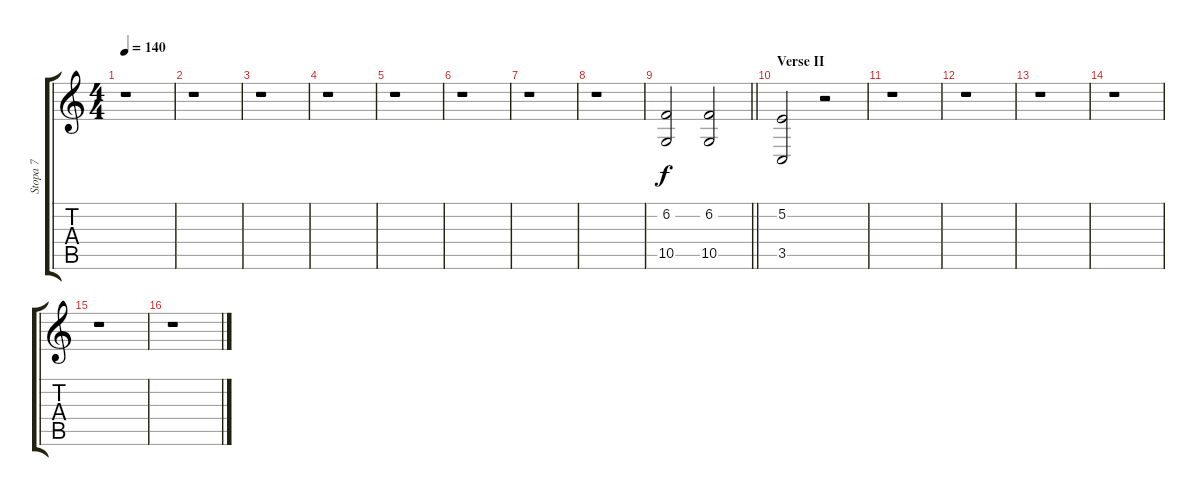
\track ("Stopa 7" "Stopa 7") {instrument choiraahs}
\staff {score tabs}
\tuning (E4 B3 G3 D3 A2 E2) {hide}
\ts (4 4)
\tempo 140
\clef g2
\ks c
r.1{dy f} |
r.1 |
r.1 |
r.1 |
r.1 |
r.1 |
r.1 |
r.1 |
\barLineRight lightlight
(6.2 10.5).2 (6.2 10.5).2 |
\section ("" "Verse II")
(5.2 3.5).2 r.2 |
r.1 |
r.1 |
r.1 |
r.1 |
r.1 |
r.1
